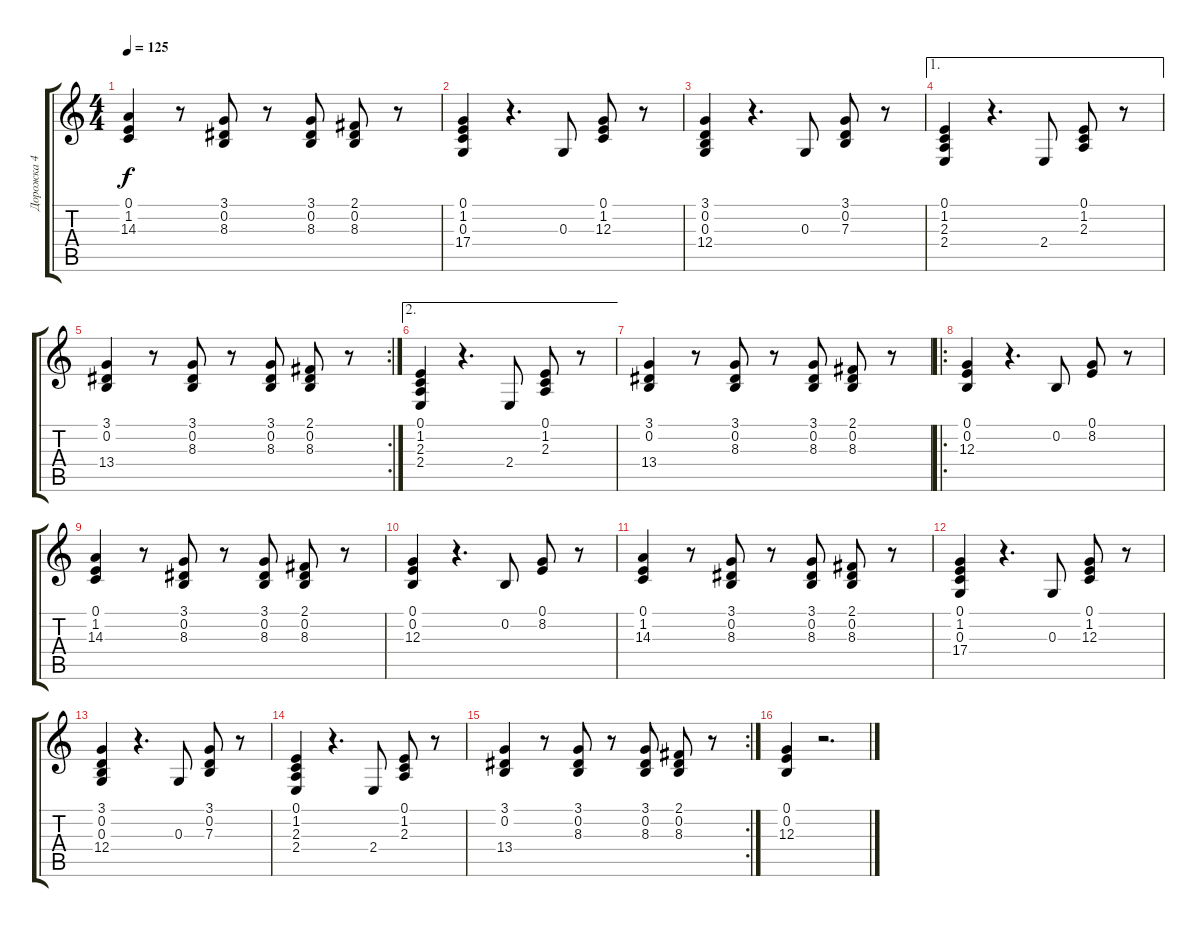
\track ("Дорожка 4" "Дорожка 4") {instrument fx5brightness}
\staff {score tabs}
\tuning (E4 B3 G3 D3 A2 E2) {hide}
\ts (4 4)
\tempo 125
\clef g2
\ks c
(0.1 1.2 14.3).4{dy f} r.8 (3.1 0.2 8.3).8 r.8 (3.1 0.2 8.3).8 (2.1 0.2 8.3).8 r.8 |
(0.1 1.2 0.3 17.4).4 r.4{d} 0.3.8 (0.1 1.2 12.3).8 r.8 |
(3.1 0.2 0.3 12.4).4 r.4{d} 0.3.8 (3.1 0.2 7.3).8 r.8 |
\ae 1
(0.1 1.2 2.3 2.4).4 r.4{d} 2.4.8 (0.1 1.2 2.3).8 r.8 |
\rc 2
(3.1 0.2 13.4).4 r.8 (3.1 0.2 8.3).8 r.8 (3.1 0.2 8.3).8 (2.1 0.2 8.3).8 r.8 |
\ae 2
(0.1 1.2 2.3 2.4).4 r.4{d} 2.4.8 (0.1 1.2 2.3).8 r.8 |
(3.1 0.2 13.4).4 r.8 (3.1 0.2 8.3).8 r.8 (3.1 0.2 8.3).8 (2.1 0.2 8.3).8 r.8 |
\ro
(0.1 0.2 12.3).4 r.4{d} 0.2.8 (0.1 8.2).8 r.8 |
(0.1 1.2 14.3).4 r.8 (3.1 0.2 8.3).8 r.8 (3.1 0.2 8.3).8 (2.1 0.2 8.3).8 r.8 |
(0.1 0.2 12.3).4 r.4{d} 0.2.8 (0.1 8.2).8 r.8 |
(0.1 1.2 14.3).4 r.8 (3.1 0.2 8.3).8 r.8 (3.1 0.2 8.3).8 (2.1 0.2 8.3).8 r.8 |
(0.1 1.2 0.3 17.4).4 r.4{d} 0.3.8 (0.1 1.2 12.3).8 r.8 |
(3.1 0.2 0.3 12.4).4 r.4{d} 0.3.8 (3.1 0.2 7.3).8 r.8 |
(0.1 1.2 2.3 2.4).4 r.4{d} 2.4.8 (0.1 1.2 2.3).8 r.8 |
\rc 2
(3.1 0.2 13.4).4 r.8 (3.1 0.2 8.3).8 r.8 (3.1 0.2 8.3).8 (2.1 0.2 8.3).8 r.8 |
(0.1 0.2 12.3).4 r.2{d}
